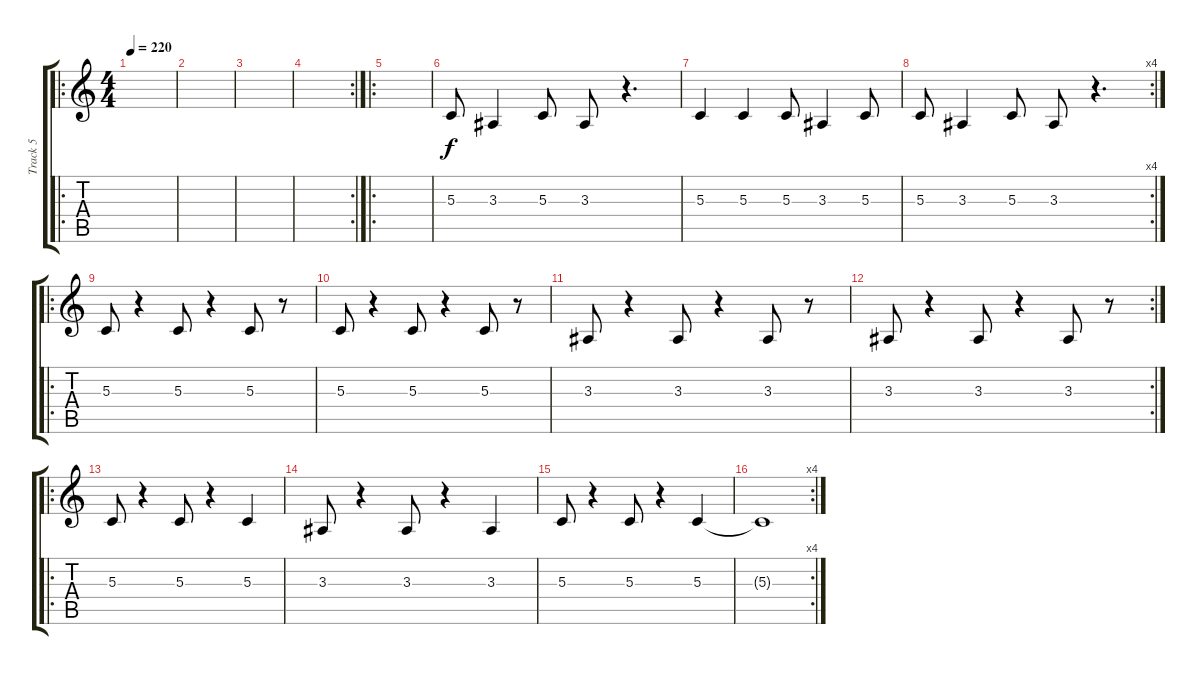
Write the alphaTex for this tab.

\track ("Track 5" "Track 5") {instrument trumpet}
\staff {score tabs}
\tuning (E4 B3 G3 D3 A2 E2) {hide}
\ro
\ts (4 4)
\tempo 220
\clef g2
\ks c
|
|
|
\rc 2
|
\ro
|
5.3.8 3.3.4 5.3.8 3.3.8 r.4{d} |
5.3.4 5.3.4 5.3.8 3.3.4 5.3.8 |
\rc 4
5.3.8 3.3.4 5.3.8 3.3.8 r.4{d} |
\ro
5.3.8 r.4 5.3.8 r.4 5.3.8 r.8 |
5.3.8 r.4 5.3.8 r.4 5.3.8 r.8 |
3.3.8 r.4 3.3.8 r.4 3.3.8 r.8 |
\rc 2
3.3.8 r.4 3.3.8 r.4 3.3.8 r.8 |
\ro
5.3.8 r.4 5.3.8 r.4 5.3.4 |
3.3.8 r.4 3.3.8 r.4 3.3.4 |
5.3.8 r.4 5.3.8 r.4 5.3.4 |
\rc 4
5.3{t}.1
